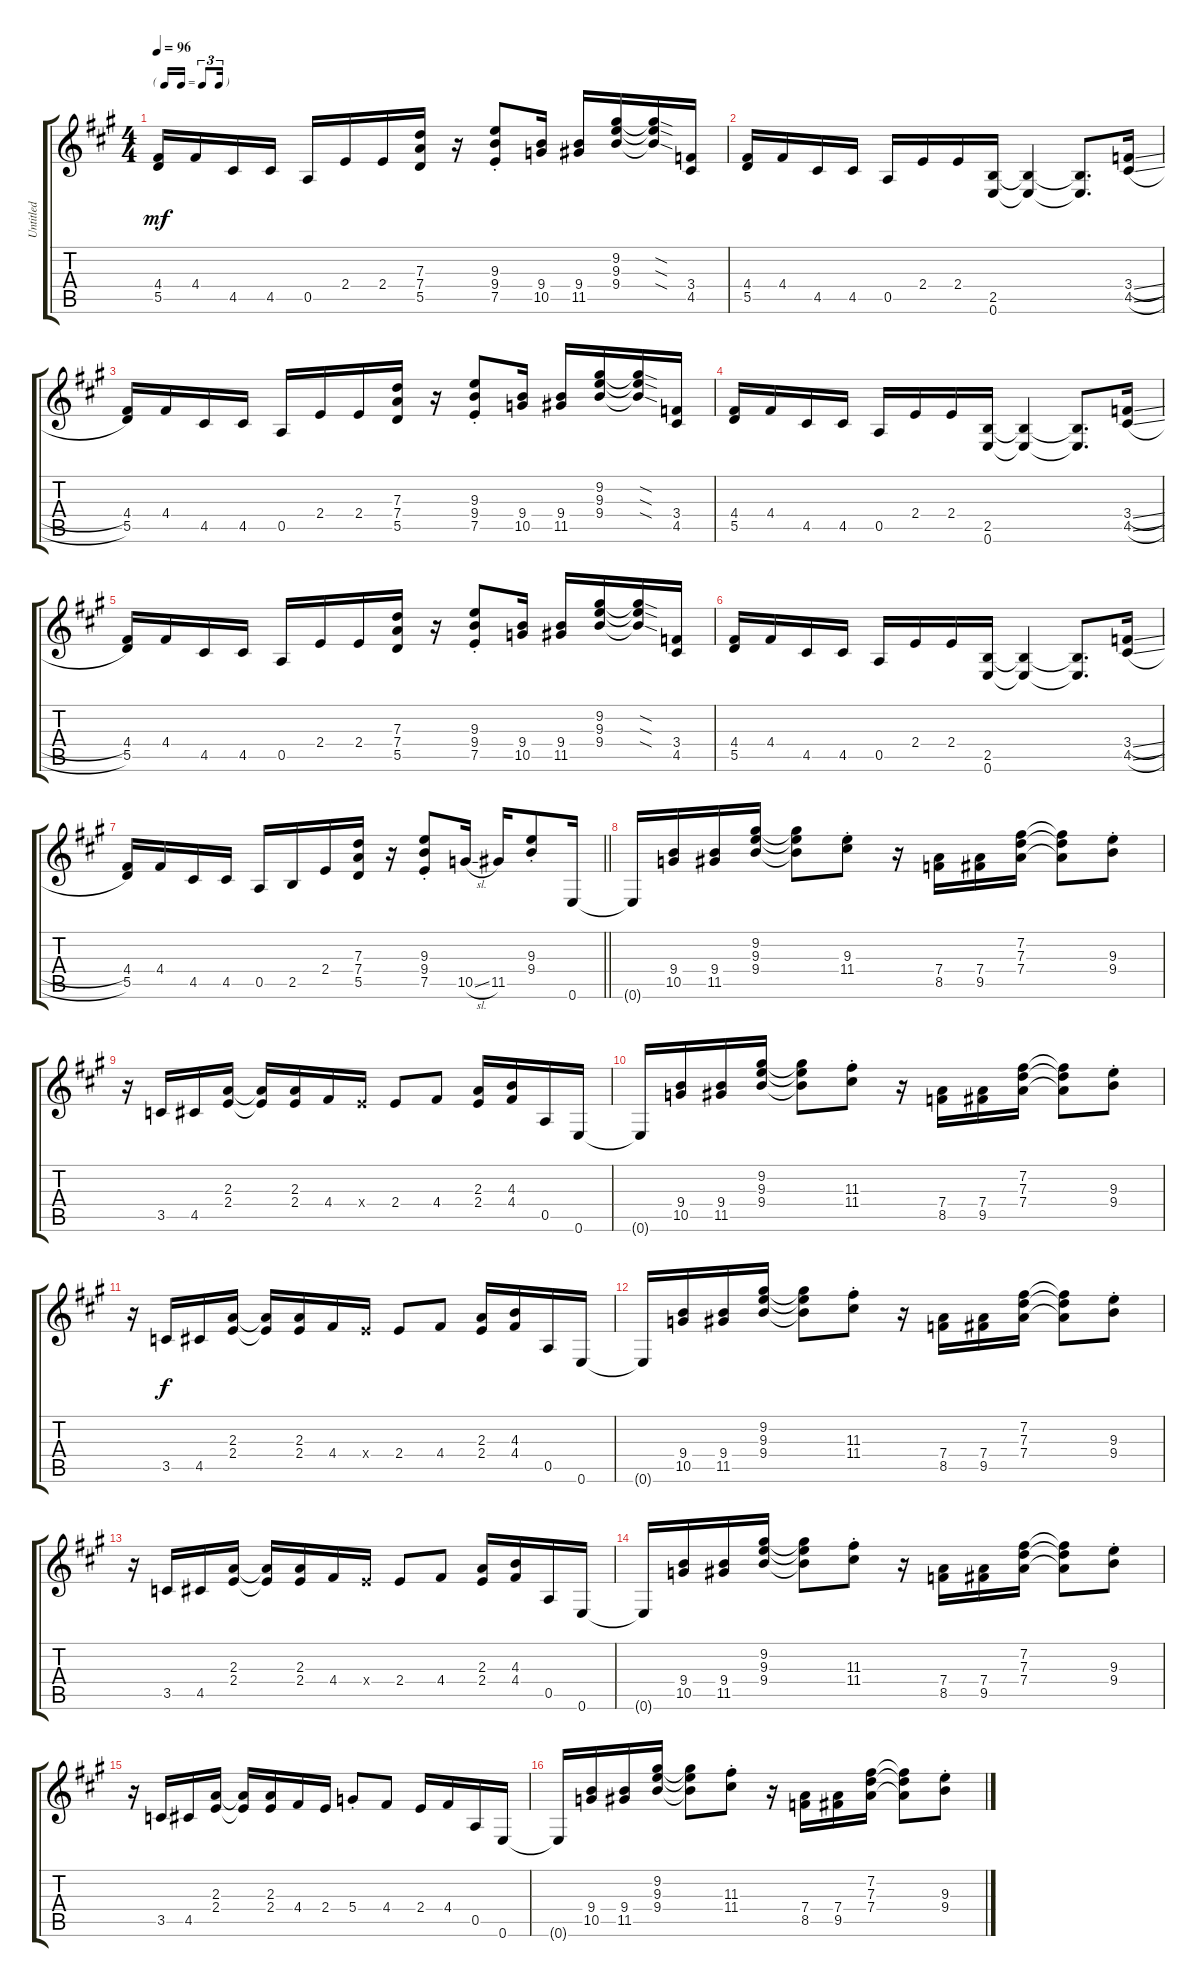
\track ("Untitled" "Untitled") {instrument overdrivenguitar}
\staff {score tabs}
\tuning (E4 B3 G3 D3 A2 E2) {hide}
\ts (4 4)
\tf triplet16th
\tempo 96
\clef g2
\ks a
(4.4 5.5).16{dy mf} 4.4.16 4.5.16 4.5.16 0.5.16 2.4.16 2.4.16 (7.3 7.4 5.5).16 r.16 (9.3{st} 9.4{st} 7.5{st}).8 (9.4 10.5).16 (9.4 11.5).16 (9.2 9.3 9.4).16 (9.2{sod t} 9.3{sod t} 9.4{sod t}).16 (3.4 4.5).16 |
(4.4 5.5).16 4.4.16 4.5.16 4.5.16 0.5.16 2.4.16 2.4.16 (2.5 0.6).16 (2.5{t} 0.6{t}).4 (2.5{t} 0.6{t}).8{d} (3.4{sl} 4.5{sl}).16 |
(4.4 5.5).16 4.4.16 4.5.16 4.5.16 0.5.16 2.4.16 2.4.16 (7.3 7.4 5.5).16 r.16 (9.3{st} 9.4{st} 7.5{st}).8 (9.4 10.5).16 (9.4 11.5).16 (9.2 9.3 9.4).16 (9.2{sod t} 9.3{sod t} 9.4{sod t}).16 (3.4 4.5).16 |
(4.4 5.5).16 4.4.16 4.5.16 4.5.16 0.5.16 2.4.16 2.4.16 (2.5 0.6).16 (2.5{t} 0.6{t}).4 (2.5{t} 0.6{t}).8{d} (3.4{sl} 4.5{sl}).16 |
(4.4 5.5).16 4.4.16 4.5.16 4.5.16 0.5.16 2.4.16 2.4.16 (7.3 7.4 5.5).16 r.16 (9.3{st} 9.4{st} 7.5{st}).8 (9.4 10.5).16 (9.4 11.5).16 (9.2 9.3 9.4).16 (9.2{sod t} 9.3{sod t} 9.4{sod t}).16 (3.4 4.5).16 |
(4.4 5.5).16 4.4.16 4.5.16 4.5.16 0.5.16 2.4.16 2.4.16 (2.5 0.6).16 (2.5{t} 0.6{t}).4 (2.5{t} 0.6{t}).8{d} (3.4{sl} 4.5{sl}).16 |
\barLineRight lightlight
(4.4 5.5).16 4.4.16 4.5.16 4.5.16 0.5.16 2.5.16 2.4.16 (7.3 7.4 5.5).16 r.16 (9.3{st} 9.4{st} 7.5{st}).8 10.5{sl}.16 11.5.16 (9.3{st} 9.4{st}).8 0.6.16 |
0.6{t}.16 (9.4 10.5).16 (9.4 11.5).16 (9.2 9.3 9.4).16 (9.2{t} 9.3{t} 9.4{t}).8 (9.3{st} 11.4{st}).8 r.16 (7.4 8.5).16 (7.4 9.5).16 (7.2 7.3 7.4).16 (7.2{t} 7.3{t} 7.4{t}).8 (9.3{st} 9.4{st}).8 |
r.16 3.5.16 4.5.16 (2.3 2.4).16 (2.3{t} 2.4{t}).16 (2.3 2.4).16 4.4.16 2.4{x}.16 2.4.8 4.4.8 (2.3 2.4).16 (4.3 4.4).16 0.5.16 0.6.16 |
0.6{t}.16 (9.4 10.5).16 (9.4 11.5).16 (9.2 9.3 9.4).16 (9.2{t} 9.3{t} 9.4{t}).8 (11.3{st} 11.4{st}).8 r.16 (7.4 8.5).16 (7.4 9.5).16 (7.2 7.3 7.4).16 (7.2{t} 7.3{t} 7.4{t}).8 (9.3{st} 9.4{st}).8 |
r.16 3.5.16{dy f} 4.5.16 (2.3 2.4).16 (2.3{t} 2.4{t}).16 (2.3 2.4).16 4.4.16 2.4{x}.16 2.4.8 4.4.8 (2.3 2.4).16 (4.3 4.4).16 0.5.16 0.6.16 |
0.6{t}.16 (9.4 10.5).16 (9.4 11.5).16 (9.2 9.3 9.4).16 (9.2{t} 9.3{t} 9.4{t}).8 (11.3{st} 11.4{st}).8 r.16 (7.4 8.5).16 (7.4 9.5).16 (7.2 7.3 7.4).16 (7.2{t} 7.3{t} 7.4{t}).8 (9.3{st} 9.4{st}).8 |
r.16 3.5.16 4.5.16 (2.3 2.4).16 (2.3{t} 2.4{t}).16 (2.3 2.4).16 4.4.16 2.4{x}.16 2.4.8 4.4.8 (2.3 2.4).16 (4.3 4.4).16 0.5.16 0.6.16 |
0.6{t}.16 (9.4 10.5).16 (9.4 11.5).16 (9.2 9.3 9.4).16 (9.2{t} 9.3{t} 9.4{t}).8 (11.3{st} 11.4{st}).8 r.16 (7.4 8.5).16 (7.4 9.5).16 (7.2 7.3 7.4).16 (7.2{t} 7.3{t} 7.4{t}).8 (9.3{st} 9.4{st}).8 |
r.16 3.5.16 4.5.16 (2.3 2.4).16 (2.3{t} 2.4{t}).16 (2.3 2.4).16 4.4.16 2.4.16 5.4{st}.8 4.4.8 2.4.16 4.4.16 0.5.16 0.6.16 |
0.6{t}.16 (9.4 10.5).16 (9.4 11.5).16 (9.2 9.3 9.4).16 (9.2{t} 9.3{t} 9.4{t}).8 (11.3{st} 11.4{st}).8 r.16 (7.4 8.5).16 (7.4 9.5).16 (7.2 7.3 7.4).16 (7.2{t} 7.3{t} 7.4{t}).8 (9.3{st} 9.4{st}).8
